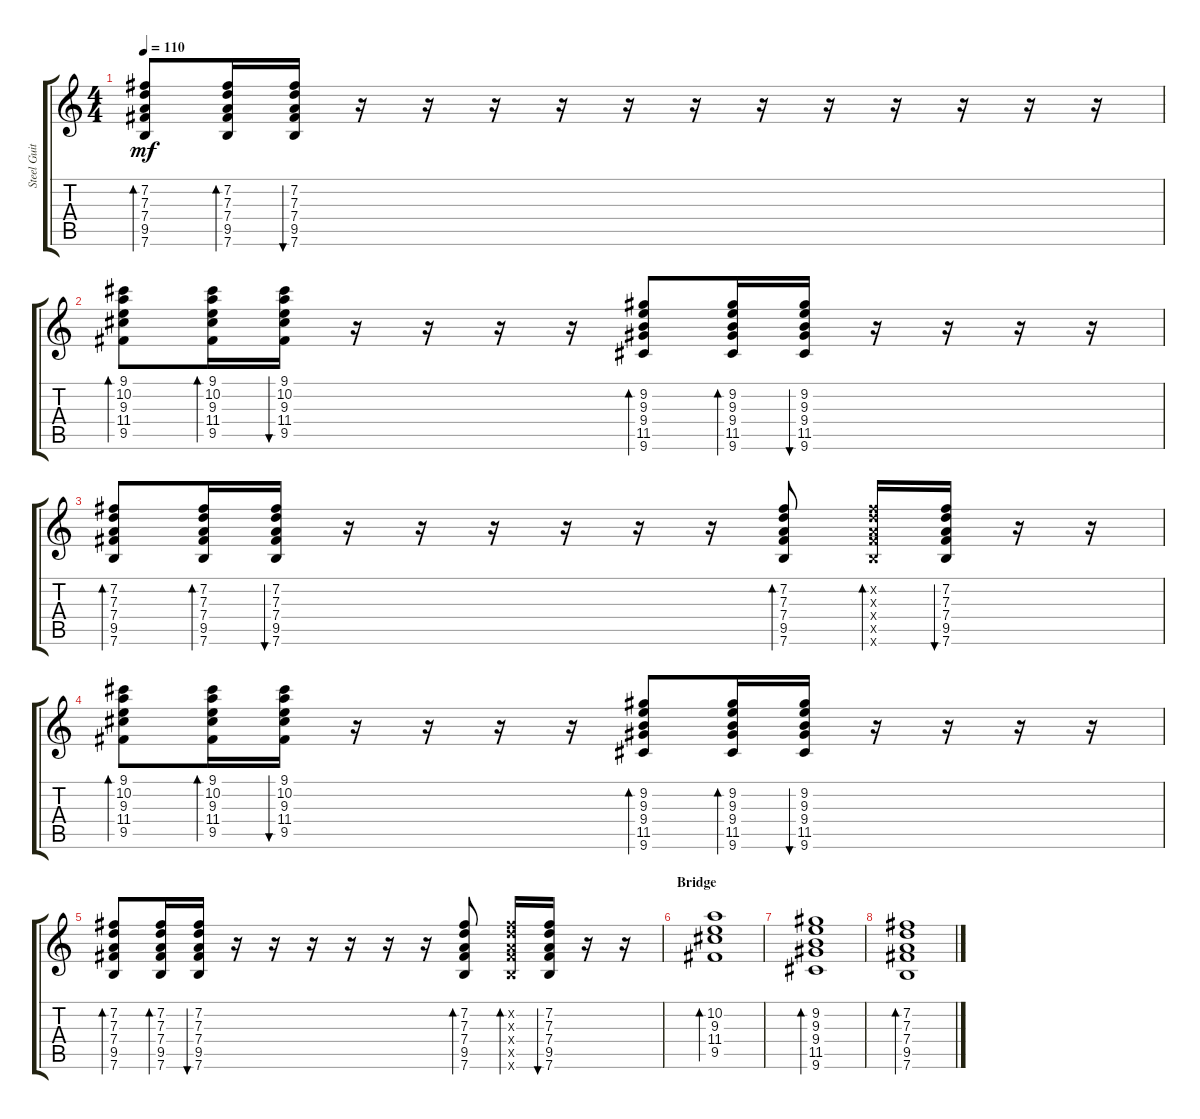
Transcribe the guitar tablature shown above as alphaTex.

\track ("Steel Guitar" "Steel Guit") {instrument acousticguitarsteel}
\staff {score tabs}
\tuning (E4 B3 G3 D3 A2 E2) {hide}
\ts (4 4)
\tempo 110
\clef g2
\ks c
(7.2 7.3 7.4 9.5 7.6).8{bd 30 dy mf} (7.2 7.3 7.4 9.5 7.6).16{bd 30} (7.2 7.3 7.4 9.5 7.6).16{bu 30} r.16 r.16 r.16 r.16 r.16 r.16 r.16 r.16 r.16 r.16 r.16 r.16 |
(9.1 10.2 9.3 11.4 9.5).8{bd 30} (9.1 10.2 9.3 11.4 9.5).16{bd 30} (9.1 10.2 9.3 11.4 9.5).16{bu 30} r.16 r.16 r.16 r.16 (9.2 9.3 9.4 11.5 9.6).8{bd 30} (9.2 9.3 9.4 11.5 9.6).16{bd 30} (9.2 9.3 9.4 11.5 9.6).16{bu 30} r.16 r.16 r.16 r.16 |
(7.2 7.3 7.4 9.5 7.6).8{bd 30} (7.2 7.3 7.4 9.5 7.6).16{bd 30} (7.2 7.3 7.4 9.5 7.6).16{bu 30} r.16 r.16 r.16 r.16 r.16 r.16 (7.2 7.3 7.4 9.5 7.6).8{bd 30} (7.2{x} 7.3{x} 7.4{x} 9.5{x} 7.6{x}).16{bd 30} (7.2 7.3 7.4 9.5 7.6).16{bu 30} r.16 r.16 |
(9.1 10.2 9.3 11.4 9.5).8{bd 30} (9.1 10.2 9.3 11.4 9.5).16{bd 30} (9.1 10.2 9.3 11.4 9.5).16{bu 30} r.16 r.16 r.16 r.16 (9.2 9.3 9.4 11.5 9.6).8{bd 30} (9.2 9.3 9.4 11.5 9.6).16{bd 30} (9.2 9.3 9.4 11.5 9.6).16{bu 30} r.16 r.16 r.16 r.16 |
(7.2 7.3 7.4 9.5 7.6).8{bd 30} (7.2 7.3 7.4 9.5 7.6).16{bd 30} (7.2 7.3 7.4 9.5 7.6).16{bu 30} r.16 r.16 r.16 r.16 r.16 r.16 (7.2 7.3 7.4 9.5 7.6).8{bd 30} (7.2{x} 7.3{x} 7.4{x} 9.5{x} 7.6{x}).16{bd 30} (7.2 7.3 7.4 9.5 7.6).16{bu 30} r.16 r.16 |
\section ("" "Bridge")
(10.2 9.3 11.4 9.5).1{bd 30} |
(9.2 9.3 9.4 11.5 9.6).1{bd 30} |
(7.2 7.3 7.4 9.5 7.6).1{bd 30}
